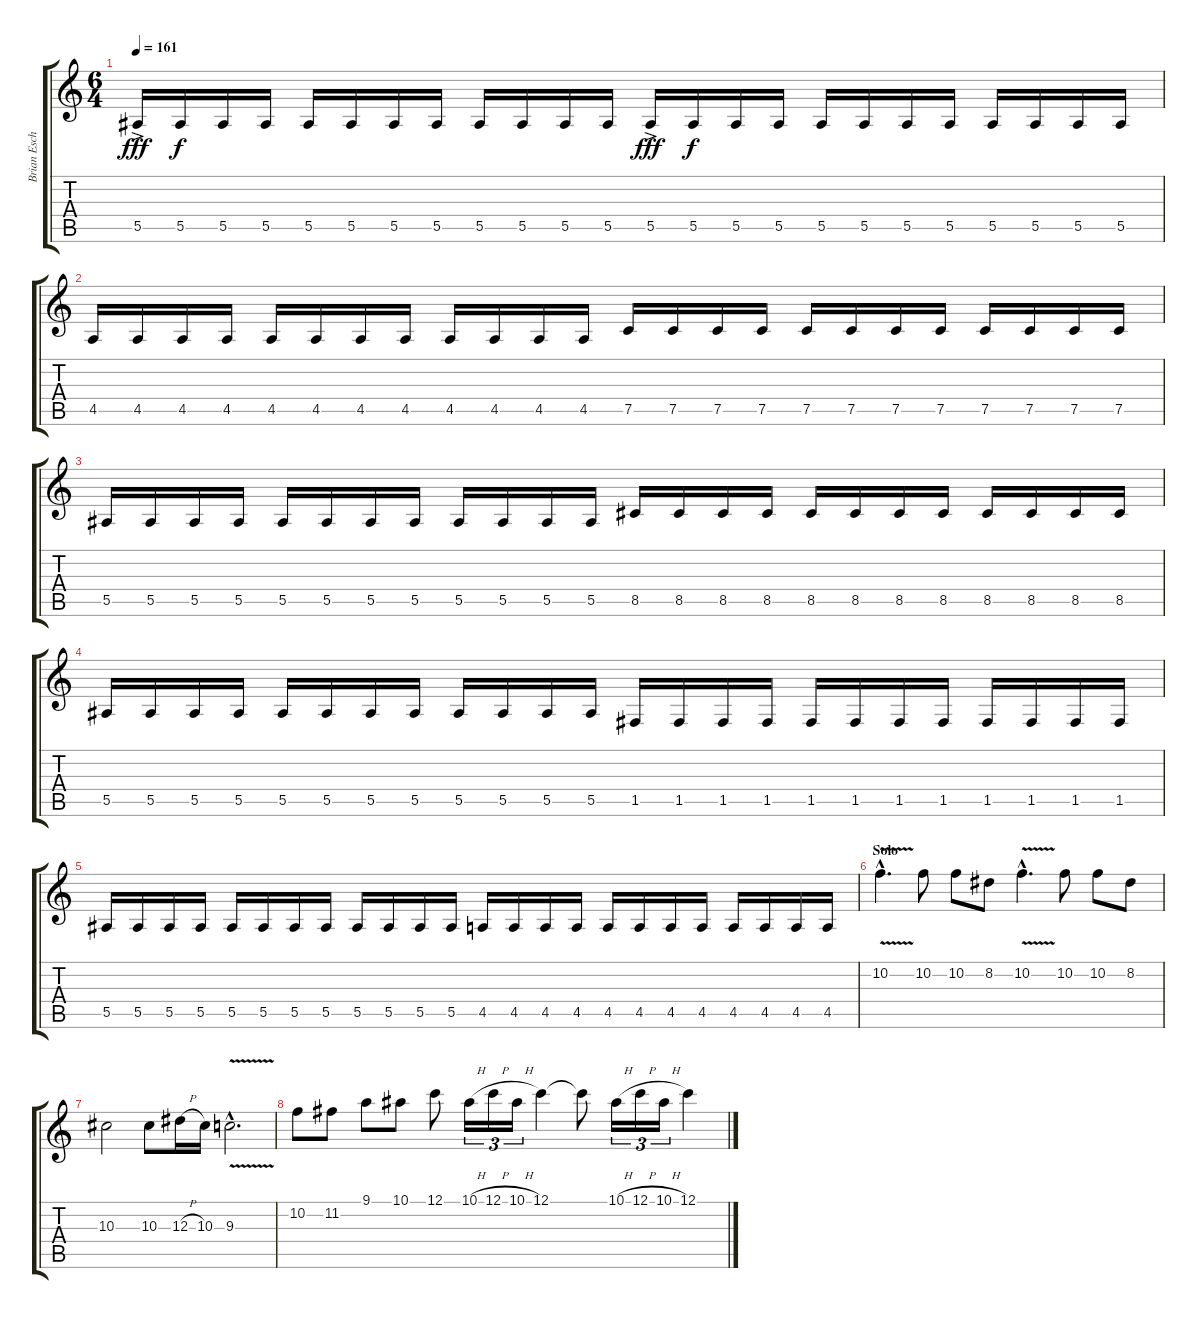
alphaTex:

\track ("Brian Eschbach (Lead Guitar)" "Brian Esch") {instrument distortionguitar}
\staff {score tabs}
\tuning (C4 G3 Eb3 Bb2 F2 C2) {hide}
\ts (6 4)
\tempo 161
\clef g2
\ks c
5.5{ac}.16{dy fff} 5.5.16{dy f} 5.5.16 5.5.16 5.5.16 5.5.16 5.5.16 5.5.16 5.5.16 5.5.16 5.5.16 5.5.16 5.5{ac}.16{dy fff} 5.5.16{dy f} 5.5.16 5.5.16 5.5.16 5.5.16 5.5.16 5.5.16 5.5.16 5.5.16 5.5.16 5.5.16 |
4.5.16 4.5.16 4.5.16 4.5.16 4.5.16 4.5.16 4.5.16 4.5.16 4.5.16 4.5.16 4.5.16 4.5.16 7.5.16 7.5.16 7.5.16 7.5.16 7.5.16 7.5.16 7.5.16 7.5.16 7.5.16 7.5.16 7.5.16 7.5.16 |
5.5.16 5.5.16 5.5.16 5.5.16 5.5.16 5.5.16 5.5.16 5.5.16 5.5.16 5.5.16 5.5.16 5.5.16 8.5.16 8.5.16 8.5.16 8.5.16 8.5.16 8.5.16 8.5.16 8.5.16 8.5.16 8.5.16 8.5.16 8.5.16 |
5.5.16 5.5.16 5.5.16 5.5.16 5.5.16 5.5.16 5.5.16 5.5.16 5.5.16 5.5.16 5.5.16 5.5.16 1.5.16 1.5.16 1.5.16 1.5.16 1.5.16 1.5.16 1.5.16 1.5.16 1.5.16 1.5.16 1.5.16 1.5.16 |
5.5.16 5.5.16 5.5.16 5.5.16 5.5.16 5.5.16 5.5.16 5.5.16 5.5.16 5.5.16 5.5.16 5.5.16 4.5.16 4.5.16 4.5.16 4.5.16 4.5.16 4.5.16 4.5.16 4.5.16 4.5.16 4.5.16 4.5.16 4.5.16 |
\section ("" "Solo")
10.2{v hac}.4{d balance 8} 10.2.8 10.2.8 8.2.8 10.2{v hac}.4{d} 10.2.8 10.2.8 8.2.8 |
10.3.2 10.3.8 12.3{h}.16 10.3.16 9.3{v hac}.2{d} |
10.2.8 11.2.8 9.1.8 10.1.8 12.1.8 10.1{h}.16{tu (3 2)} 12.1{h}.16{tu (3 2)} 10.1{h}.16{tu (3 2)} 12.1.4 12.1{t}.8 10.1{h}.16{tu (3 2)} 12.1{h}.16{tu (3 2)} 10.1{h}.16{tu (3 2)} 12.1.4
